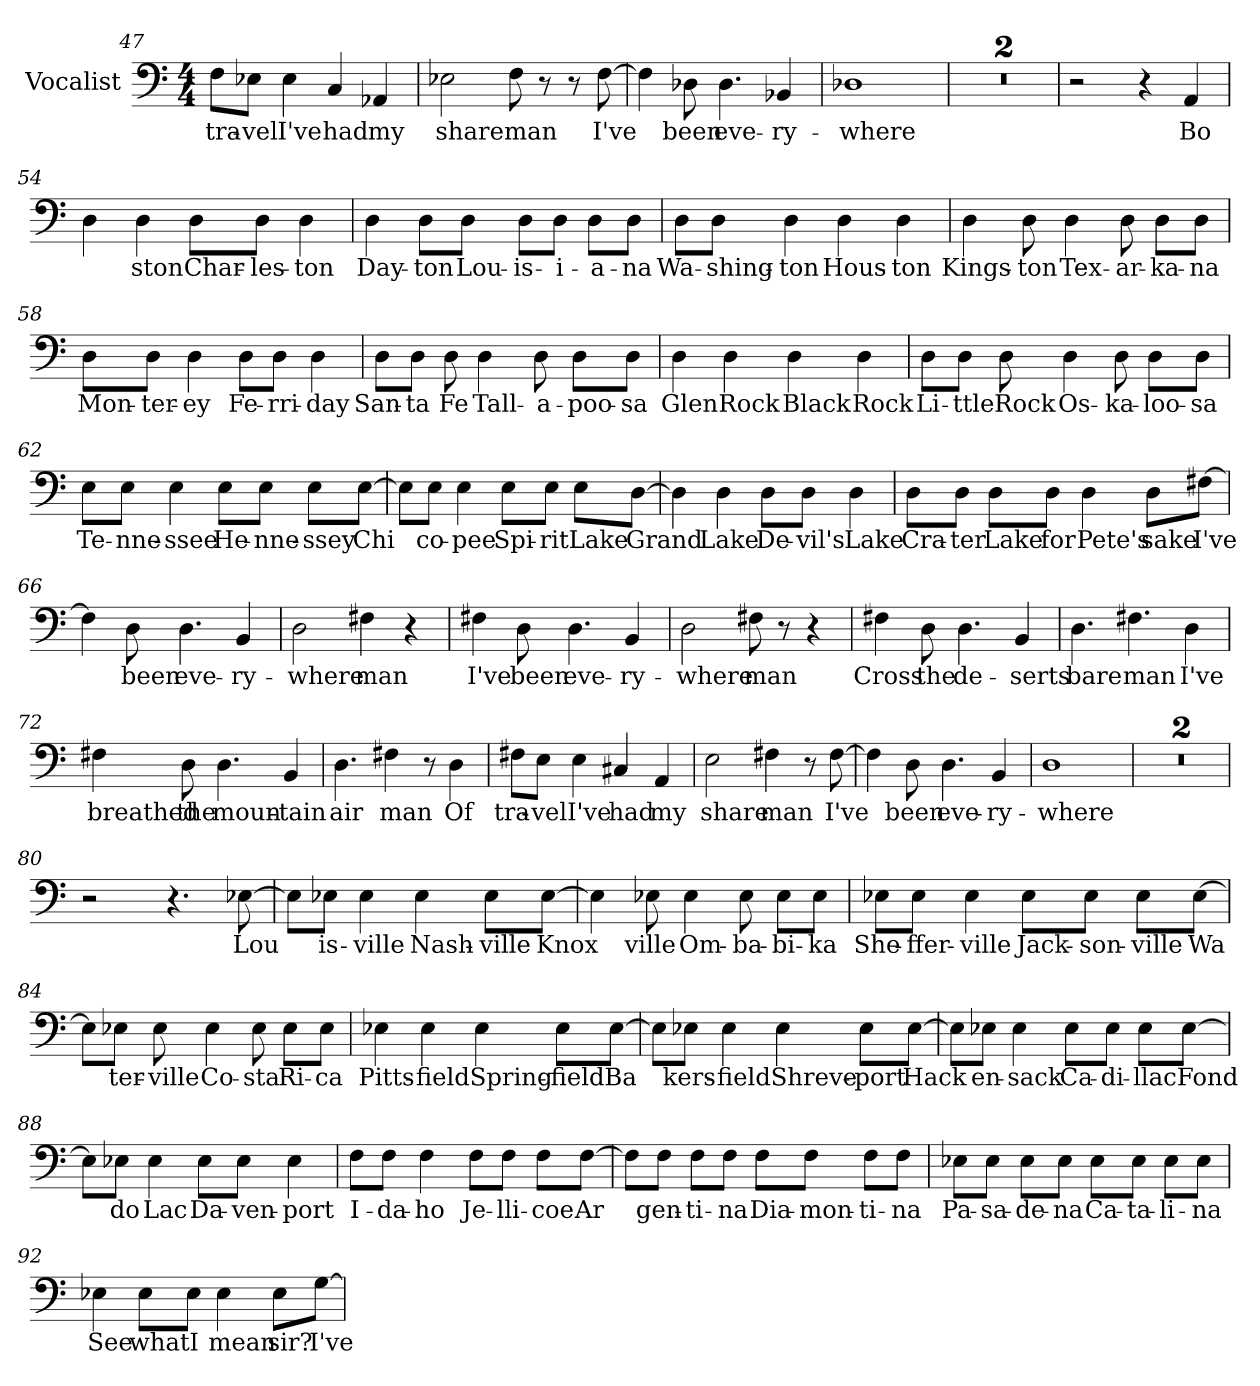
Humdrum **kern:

**kern	**text
*part1	*part1
*staff1	*staff1
*I"Vocalist	*
*clefF4	*
*M4/4	*
=47	=47
8F\L	tra-
8E-X\J	-vel
4E-	I've
4C	had
4AA-X	my
=48	=48
2E-X	share
8F	man
8r	.
8r	.
[8F	I've
=49	=49
4F]	_
8D-X	been
4.D-	eve-
4BB-X	-ry-
=50	=50
1D-X	-where
=51	=51
1r	.
=52	=52
1r	.
=53	=53
2r	.
4r	.
4AA	Bo-
=54	=54
4D	_
4D	-ston
8D\L	Char-
8D\J	-les-
4D	-ton
=55	=55
4D	Day-
8D\L	-ton
8D\J	Lou-
8D\L	-is-
8D\J	-i-
8D\L	-a-
8D\J	-na
=56	=56
8D\L	Wa-
8D\J	-shing-
4D	-ton
4D	Hous-
4D	-ton
=57	=57
4D	Kings-
8D	-ton
4D	Tex-
8D	-ar-
8D\L	-ka-
8D\J	-na
=58	=58
8D\L	Mon-
8D\J	-ter-
4D	-ey
8D\L	Fe-
8D\J	-rri-
4D	-day
=59	=59
8D\L	San-
8D\J	-ta
8D	Fe
4D	Tall-
8D	-a-
8D\L	-poo-
8D\J	-sa
=60	=60
4D	Glen
4D	Rock
4D	Black
4D	Rock
=61	=61
8D\L	Li-
8D\J	-ttle
8D	Rock
4D	Os-
8D	-ka-
8D\L	-loo-
8D\J	-sa
=62	=62
8E\L	Te-
8E\J	-nne-
4E	-ssee
8E\L	He-
8E\J	-nne-
8E\L	-ssey
[8E\J	Chi-
=63	=63
8E\L]	_
8E\J	-co-
4E	-pee
8E\L	Spi-
8E\J	-rit
8E\L	Lake
[8D\J	Grand
=64	=64
4D]	_
4D	Lake
8D\L	De-
8D\J	-vil's
4D	Lake
=65	=65
8D\L	Cra-
8D\J	-ter
8D\L	Lake
8D\J	for
4D	Pete's
8D\L	sake
[8F#X\J	I've
=66	=66
4F#]	_
8D	been
4.D	eve-
4BB	-ry-
=67	=67
2D	-where
4F#X	man
4r	.
=68	=68
4F#X	I've
8D	been
4.D	eve-
4BB	-ry-
=69	=69
2D	-where
8F#X	man
8r	.
4r	.
=70	=70
4F#X	Cross
8D	the
4.D	de-
4BB	-serts
=71	=71
4.D	bare
4.F#X	man
4D	I've
=72	=72
4F#X	breathed
8D	the
4.D	moun-
4BB	-tain
=73	=73
4.D	air
4F#X	man
8r	.
4D	Of
=74	=74
8F#X\L	tra-
8E\J	-vel
4E	I've
4C#X	had
4AA	my
=75	=75
2E	share
4F#X	man
8r	.
[8F#	I've
=76	=76
4F#]	_
8D	been
4.D	eve-
4BB	-ry-
=77	=77
1D	-where
=78	=78
1r	.
=79	=79
1r	.
=80	=80
2r	.
4.r	.
[8E-X	Lou-
=81	=81
8E-\L]	_
8E-X\J	-is-
4E-	-ville
4E-	Nash-
8E-\L	-ville
[8E-\J	Knox-
=82	=82
4E-]	_
8E-X	-ville
4E-	Om-
8E-	-ba-
8E-\L	-bi-
8E-\J	-ka
=83	=83
8E-X\L	She-
8E-\J	-ffer-
4E-	-ville
8E-\L	Jack-
8E-\J	-son-
8E-\L	-ville
[8E-\J	Wa-
=84	=84
8E-\L]	_
8E-X\J	-ter-
8E-	-ville
4E-	Co-
8E-	-sta
8E-\L	Ri-
8E-\J	-ca
=85	=85
4E-X	Pitts-
4E-	-field
4E-	Spring-
8E-\L	-field
[8E-\J	Ba-
=86	=86
8E-\L]	_
8E-X\J	-kers-
4E-	-field
4E-	Shreve-
8E-\L	-port
[8E-\J	Hack-
=87	=87
8E-\L]	_
8E-X\J	-en-
4E-	-sack
8E-\L	Ca-
8E-\J	-di-
8E-\L	-llac
[8E-\J	Fond
=88	=88
8E-\L]	_
8E-X\J	do
4E-	Lac
8E-\L	Da-
8E-\J	-ven-
4E-	-port
=89	=89
8F\L	I-
8F\J	-da-
4F	-ho
8F\L	Je-
8F\J	-lli-
8F\L	-coe
[8F\J	Ar-
=90	=90
8F\L]	_
8F\J	-gen-
8F\L	-ti-
8F\J	-na
8F\L	Dia-
8F\J	-mon-
8F\L	-ti-
8F\J	-na
=91	=91
8E-X\L	Pa-
8E-\J	-sa-
8E-\L	-de-
8E-\J	-na
8E-\L	Ca-
8E-\J	-ta-
8E-\L	-li-
8E-\J	-na
=92	=92
4E-X	See
8E-\L	what
8E-\J	I
4E-	mean
8E-\L	sir?
[8G\J	I've
=	=
*-	*-
